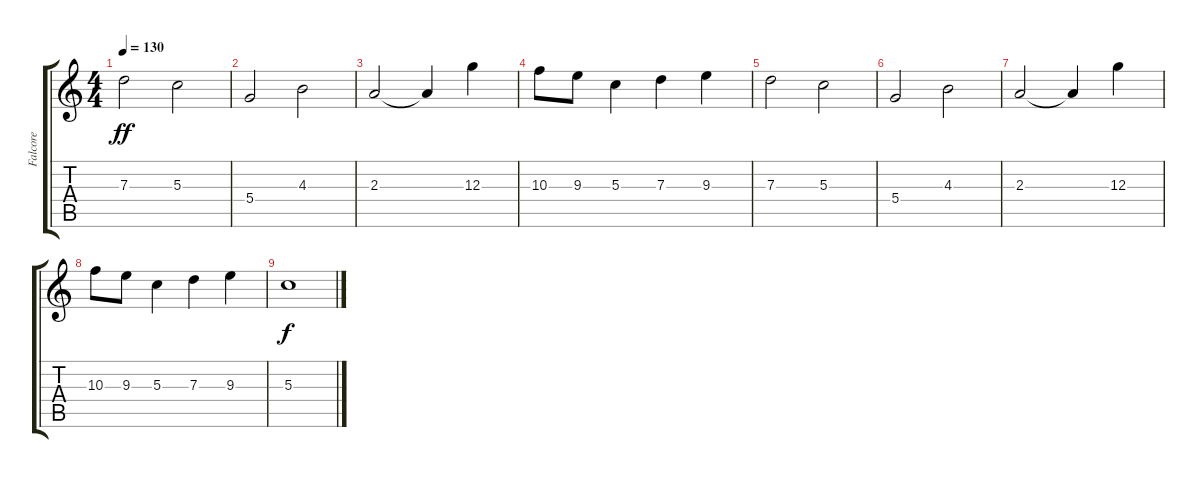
\track ("Falcore" "Falcore") {instrument overdrivenguitar}
\staff {score tabs}
\tuning (E4 B3 G3 D3 A2 E2) {hide}
\ts (4 4)
\tempo 130
\clef g2
\ks c
7.3.2{dy ff} 5.3.2 |
5.4.2 4.3.2 |
2.3.2 2.3{t}.4 12.3.4 |
10.3.8 9.3.8 5.3.4 7.3.4 9.3.4 |
7.3.2 5.3.2 |
5.4.2 4.3.2 |
2.3.2 2.3{t}.4 12.3.4 |
10.3.8 9.3.8 5.3.4 7.3.4 9.3.4 |
5.3.1{dy f}
